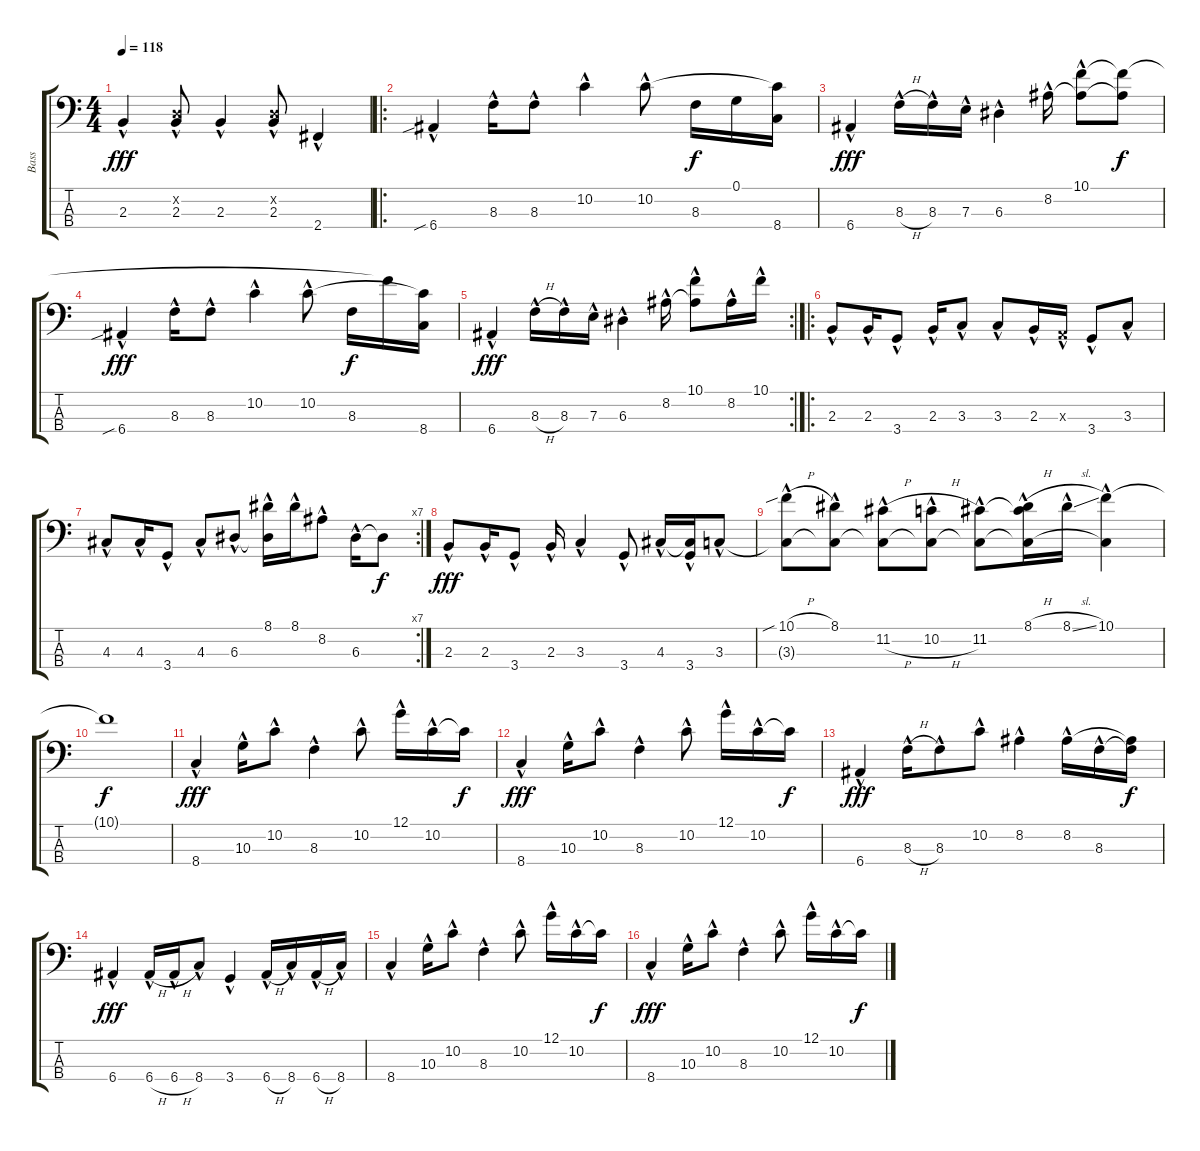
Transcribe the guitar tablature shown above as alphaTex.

\track ("Bass" "Bass") {instrument electricbassfinger}
\staff {score tabs}
\tuning (G2 D2 A1 E1) {hide}
\ts (4 4)
\tempo 118
\clef f4
\ks c
2.3{hac}.4{dy fff} (0.2{hac x} 2.3{hac}).8 2.3{hac}.4 (0.2{hac x} 2.3{hac}).8 2.4{hac}.4 |
\ro
6.4{sib hac}.4 8.3{hac}.16 8.3{hac}.8 10.2{hac}.4 10.2{hac}.8 8.3.16{dy f} 0.1.16 (10.2{t} 8.4).16 |
6.4{hac}.4{dy fff} 8.3{h hac}.16 8.3{hac}.16 7.3{hac}.16 6.3{hac}.4 8.2{hac}.16 (10.1{hac} 8.2{t}).8 (10.1{t} 8.2{t}).8{dy f} |
6.4{sib hac}.4{dy fff} 8.3{hac}.16 8.3{hac}.8 10.2{hac}.4 10.2{hac}.8 8.3.16{dy f} 10.1{t}.16 (10.2{t} 8.4).16 |
\rc 2
6.4{hac}.4{dy fff} 8.3{h hac}.16 8.3{hac}.16 7.3{hac}.16 6.3{hac}.4 8.2{hac}.16 (10.1{hac} 8.2{t}).8 8.2{hac}.16 10.1{hac}.16 |
\ro
2.3{hac}.8 2.3{hac}.16 3.4{hac}.8 2.3{hac}.16 3.3{hac}.8 3.3{hac}.8 2.3{hac}.16 0.3{hac x}.16 3.4{hac}.8 3.3{hac}.8 |
\rc 7
4.3{hac}.8 4.3{hac}.16 3.4{hac}.8 4.3{hac}.8 6.3{hac}.8 (8.1{hac} 6.3{t}).16 8.1{hac}.16 8.2{hac}.8 6.3{hac}.16 6.3{t}.8{dy f} |
2.3{hac}.8{dy fff} 2.3{hac}.16 3.4{hac}.8 2.3{hac}.16 3.3{hac}.4 3.4{hac}.8 4.3{hac}.16 (4.3{t} 3.4{hac}).16 3.3{hac}.8 |
(10.1{sib h hac} 3.3{t}).8 (8.1{hac} 3.3{t}).8 (11.2{h hac} 3.3{t}).8 (10.2{h hac} 3.3{t}).8 (11.2{hac} 3.3{t}).8 (8.1{h hac} 11.2{t} 3.3{t}).16 8.1{sl hac}.16 (10.1{hac} 3.3{t}).4 |
10.1{t}.1{dy f} |
8.4{hac}.4{dy fff} 10.3{hac}.16 10.2{hac}.8 8.3{hac}.4 10.2{hac}.8 12.1{hac}.16 10.2{hac}.16 10.2{t}.16{dy f} |
8.4{hac}.4{dy fff} 10.3{hac}.16 10.2{hac}.8 8.3{hac}.4 10.2{hac}.8 12.1{hac}.16 10.2{hac}.16 10.2{t}.16{dy f} |
6.4{hac}.4{dy fff} 8.3{h hac}.16 8.3{hac}.8 10.2{hac}.8 8.2{hac}.4 8.2{hac}.16 8.3{hac}.16 (8.2{t} 8.3{t}).16{dy f} |
6.4{hac}.4{dy fff} 6.4{h hac}.16 6.4{h hac}.16 8.4{hac}.8 3.4{hac}.4 6.4{h hac}.16 8.4{hac}.16 6.4{h hac}.16 8.4{hac}.16 |
8.4{hac}.4 10.3{hac}.16 10.2{hac}.8 8.3{hac}.4 10.2{hac}.8 12.1{hac}.16 10.2{hac}.16 10.2{t}.16{dy f} |
8.4{hac}.4{dy fff} 10.3{hac}.16 10.2{hac}.8 8.3{hac}.4 10.2{hac}.8 12.1{hac}.16 10.2{hac}.16 10.2{t}.16{dy f}
